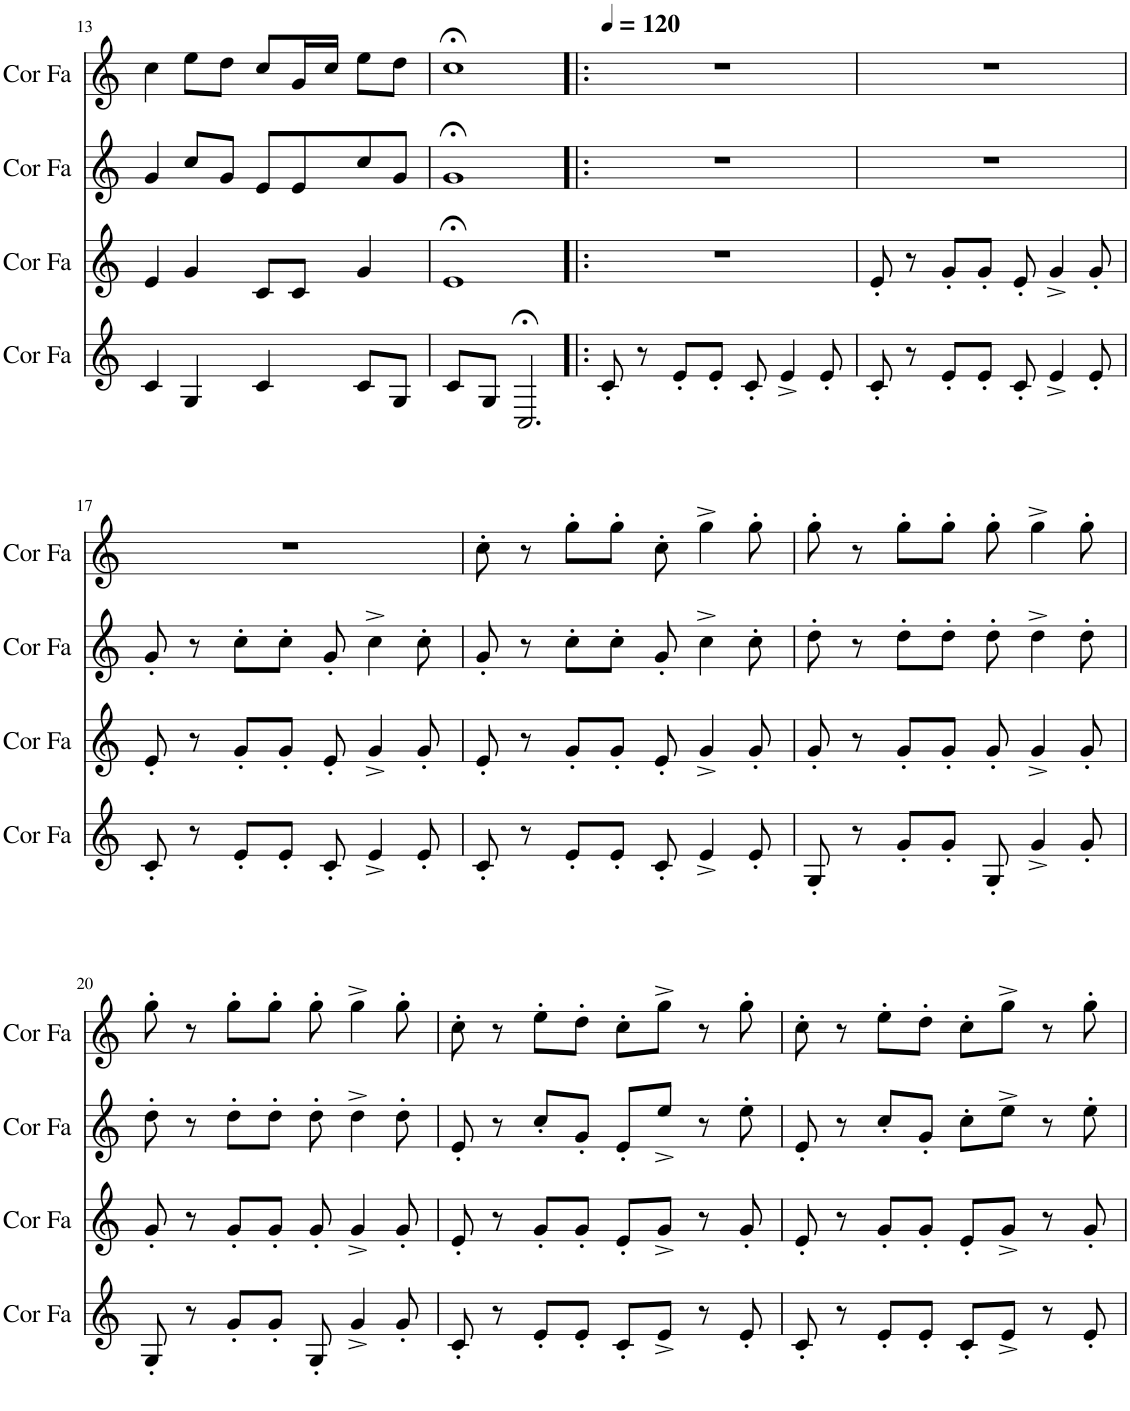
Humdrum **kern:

**kern	**kern	**kern	**kern
*part4	*part3	*part2	*part1
*staff4	*staff3	*staff2	*staff1
*I"Cor en Fa	*I"Cor en Fa	*I"Cor en Fa	*I"Cor en Fa
*I'Cor Fa	*I'Cor Fa	*I'Cor Fa	*I'Cor Fa
!!LO:PB:g=z
*clefG2	*clefG2	*clefG2	*clefG2
*Trd4c7	*Trd4c7	*Trd4c7	*Trd4c7
*k[]	*k[]	*k[]	*k[]
*M4/4	*M4/4	*M4/4	*M4/4
=13	=13	=13	=13
4c/	4e/	4g/	4cc\
4G/	4g/	8cc/L	8ee\L
.	.	8g/J	8dd\J
4c/	8c/L	8e/L	8cc/L
.	8c/J	8e/	16g/L
.	.	.	16cc/JJ
8c/L	4g/	8cc/	8ee\L
8G/J	.	8g/J	8dd\J
=14	=14	=14	=14
8c/L	1e;<	1g;<	1cc;<
8G/J	.	.	.
2.C;</	.	.	.
=15!|:	=15!|:	=15!|:	=15!|:
*	*	*	*MM120
8c'/	1r	1r	1r
8r	.	.	.
8e'/L	.	.	.
8e'/J	.	.	.
8c'/	.	.	.
4e^/	.	.	.
8e'/	.	.	.
=16	=16	=16	=16
8c'/	8e'/	1r	1r
8r	8r	.	.
8e'/L	8g'/L	.	.
8e'/J	8g'/J	.	.
8c'/	8e'/	.	.
4e^/	4g^/	.	.
8e'/	8g'/	.	.
!!LO:LB:g=z
=17	=17	=17	=17
8c'/	8e'/	8g'/	1r
8r	8r	8r	.
8e'/L	8g'/L	8cc'\L	.
8e'/J	8g'/J	8cc'\J	.
8c'/	8e'/	8g'/	.
4e^/	4g^/	4cc^\	.
8e'/	8g'/	8cc'\	.
=18	=18	=18	=18
8c'/	8e'/	8g'/	8cc'\
8r	8r	8r	8r
8e'/L	8g'/L	8cc'\L	8gg'\L
8e'/J	8g'/J	8cc'\J	8gg'\J
8c'/	8e'/	8g'/	8cc'\
4e^/	4g^/	4cc^\	4gg^\
8e'/	8g'/	8cc'\	8gg'\
=19	=19	=19	=19
8G'/	8g'/	8dd'\	8gg'\
8r	8r	8r	8r
8g'/L	8g'/L	8dd'\L	8gg'\L
8g'/J	8g'/J	8dd'\J	8gg'\J
8G'/	8g'/	8dd'\	8gg'\
4g^/	4g^/	4dd^\	4gg^\
8g'/	8g'/	8dd'\	8gg'\
!!LO:LB:g=z
=20	=20	=20	=20
8G'/	8g'/	8dd'\	8gg'\
8r	8r	8r	8r
8g'/L	8g'/L	8dd'\L	8gg'\L
8g'/J	8g'/J	8dd'\J	8gg'\J
8G'/	8g'/	8dd'\	8gg'\
4g^/	4g^/	4dd^\	4gg^\
8g'/	8g'/	8dd'\	8gg'\
=21	=21	=21	=21
8c'/	8e'/	8e'/	8cc'\
8r	8r	8r	8r
8e'/L	8g'/L	8cc'/L	8ee'\L
8e'/J	8g'/J	8g'/J	8dd'\J
8c'/L	8e'/L	8e'/L	8cc'\L
8e^/J	8g^/J	8ee^/J	8gg^\J
8r	8r	8r	8r
8e'/	8g'/	8ee'\	8gg'\
=22	=22	=22	=22
8c'/	8e'/	8e'/	8cc'\
8r	8r	8r	8r
8e'/L	8g'/L	8cc'/L	8ee'\L
8e'/J	8g'/J	8g'/J	8dd'\J
8c'/L	8e'/L	8cc'\L	8cc'\L
8e^/J	8g^/J	8ee^\J	8gg^\J
8r	8r	8r	8r
8e'/	8g'/	8ee'\	8gg'\
=	=	=	=
*-	*-	*-	*-
